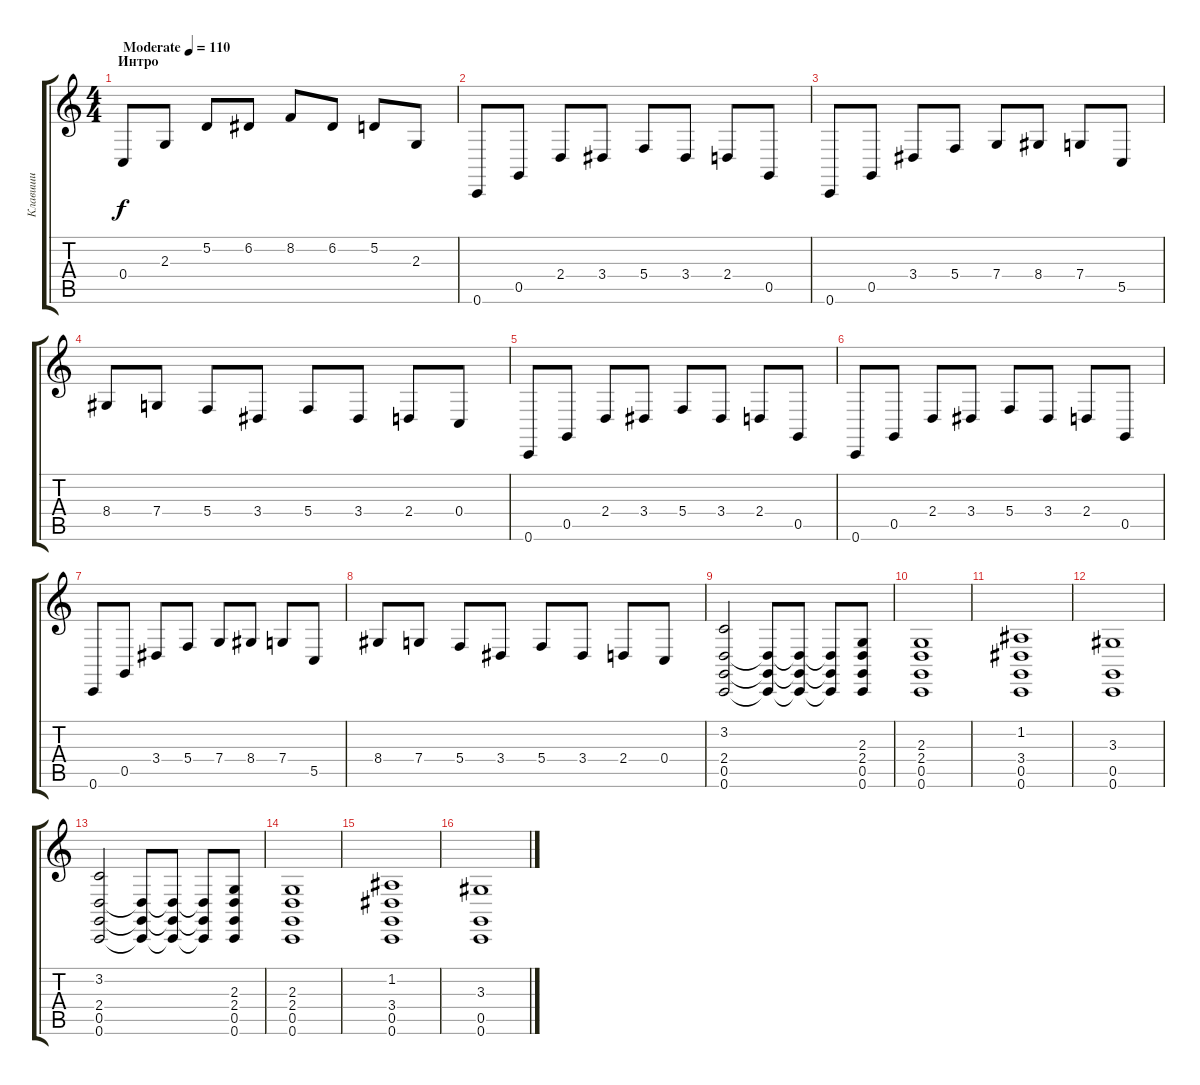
\track ("Клавиши" "Клавиши") {instrument electricgrandpiano}
\staff {score tabs}
\tuning (D4 A3 F3 C3 G2 C2) {hide}
\ts (4 4)
\section ("" "Интро")
\tempo (110 "Moderate")
\clef g2
\ks c
0.4.8{dy f instrument electricgrandpiano} 2.3.8 5.2.8 6.2.8 8.2.8 6.2.8 5.2.8 2.3.8 |
0.6.8 0.5.8 2.4.8 3.4.8 5.4.8 3.4.8 2.4.8 0.5.8 |
0.6.8 0.5.8 3.4.8 5.4.8 7.4.8 8.4.8 7.4.8 5.5.8 |
8.4.8 7.4.8 5.4.8 3.4.8 5.4.8 3.4.8 2.4.8 0.4.8 |
0.6.8 0.5.8 2.4.8 3.4.8 5.4.8 3.4.8 2.4.8 0.5.8 |
0.6.8 0.5.8 2.4.8 3.4.8 5.4.8 3.4.8 2.4.8 0.5.8 |
0.6.8 0.5.8 3.4.8 5.4.8 7.4.8 8.4.8 7.4.8 5.5.8 |
8.4.8 7.4.8 5.4.8 3.4.8 5.4.8 3.4.8 2.4.8 0.4.8 |
(3.2 2.4 0.5 0.6).2 (2.4{t} 0.5{t} 0.6{t}).8 (2.4{t} 0.5{t} 0.6{t}).8 (2.4{t} 0.5{t} 0.6{t}).8 (2.3 2.4 0.5 0.6).8 |
(2.3 2.4 0.5 0.6).1 |
(1.2 3.4 0.5 0.6).1 |
(3.3 0.5 0.6).1 |
(3.2 2.4 0.5 0.6).2 (2.4{t} 0.5{t} 0.6{t}).8 (2.4{t} 0.5{t} 0.6{t}).8 (2.4{t} 0.5{t} 0.6{t}).8 (2.3 2.4 0.5 0.6).8 |
(2.3 2.4 0.5 0.6).1 |
(1.2 3.4 0.5 0.6).1 |
(3.3 0.5 0.6).1
